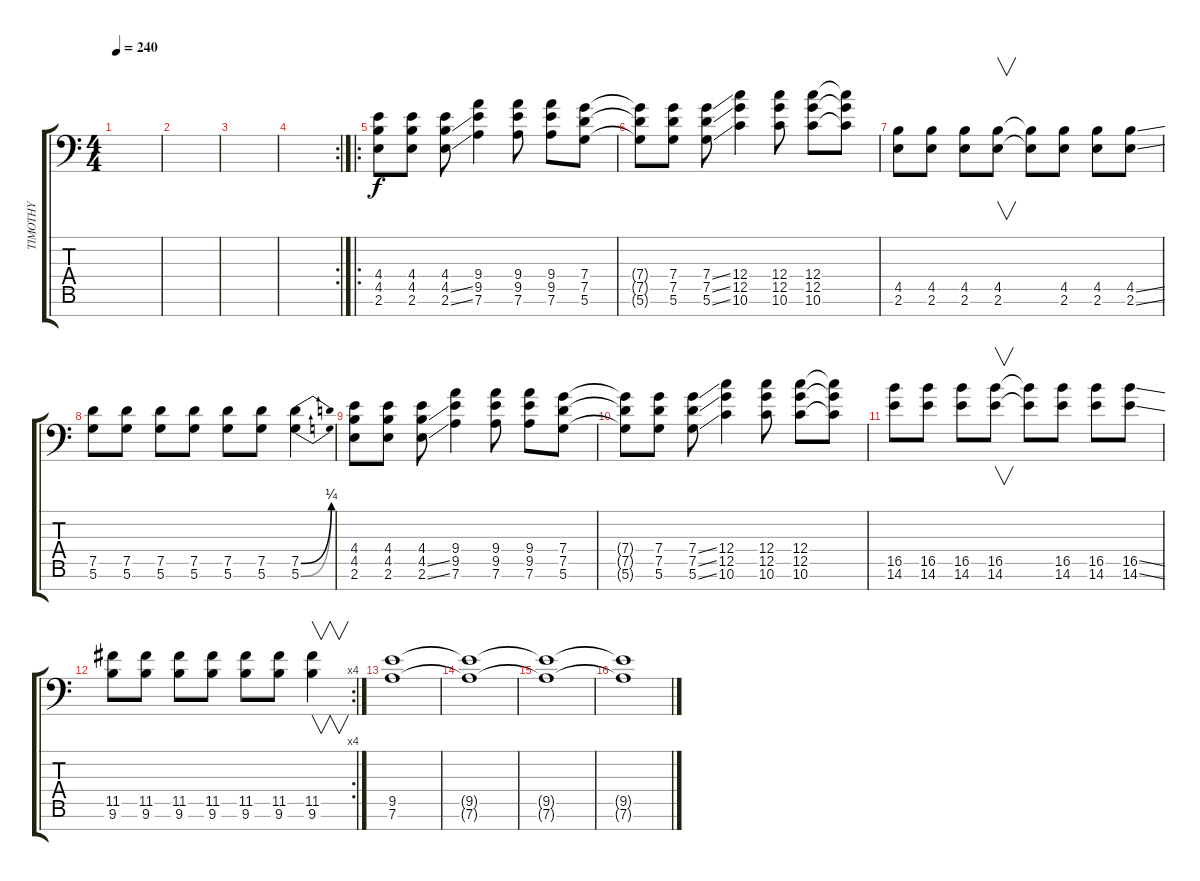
\track ("TIMOTHY" "TIMOTHY") {instrument distortionguitar}
\staff {score tabs}
\tuning (D4 A3 F3 C3 G2 D2 G1) {hide}
\ts (4 4)
\tempo 240
\clef f4
\ks c
|
|
|
\rc 2
|
\ro
(4.4 4.5 2.6).8{instrument electricbassfinger} (4.4 4.5 2.6).8 (4.4 4.5{ss} 2.6{ss}).8 (9.4 9.5 7.6).4 (9.4 9.5 7.6).8 (9.4 9.5 7.6).8 (7.4 7.5 5.6).8 |
(7.4{t} 7.5{t} 5.6{t}).8 (7.4 7.5 5.6).8 (7.4{ss} 7.5{ss} 5.6{ss}).8 (12.4 12.5 10.6).4 (12.4 12.5 10.6).8 (12.4 12.5 10.6).8 (12.4{t} 12.5{t} 10.6{t}).8 |
(4.5 2.6).8 (4.5 2.6).8 (4.5 2.6).8 (4.5 2.6).8{v} (4.5{t} 2.6{t}).8 (4.5 2.6).8 (4.5 2.6).8 (4.5{ss} 2.6{ss}).8 |
(7.5 5.6).8 (7.5 5.6).8 (7.5 5.6).8 (7.5 5.6).8 (7.5 5.6).8 (7.5 5.6).8 (7.5{be (bend 0 0 60 1)} 5.6{be (bend 0 0 60 1)}).4 |
(4.4 4.5 2.6).8 (4.4 4.5 2.6).8 (4.4 4.5{ss} 2.6{ss}).8 (9.4 9.5 7.6).4 (9.4 9.5 7.6).8 (9.4 9.5 7.6).8 (7.4 7.5 5.6).8 |
(7.4{t} 7.5{t} 5.6{t}).8 (7.4 7.5 5.6).8 (7.4{ss} 7.5{ss} 5.6{ss}).8 (12.4 12.5 10.6).4 (12.4 12.5 10.6).8 (12.4 12.5 10.6).8 (12.4{t} 12.5{t} 10.6{t}).8 |
(16.5 14.6).8 (16.5 14.6).8 (16.5 14.6).8 (16.5 14.6).8{v} (16.5{t} 14.6{t}).8 (16.5 14.6).8 (16.5 14.6).8 (16.5{ss} 14.6{ss}).8 |
\rc 4
(11.5 9.6).8 (11.5 9.6).8 (11.5 9.6).8 (11.5 9.6).8 (11.5 9.6).8 (11.5 9.6).8 (11.5 9.6).4{v} |
(9.5 7.6).1 |
(9.5{t} 7.6{t}).1 |
(9.5{t} 7.6{t}).1 |
(9.5{t} 7.6{t}).1
